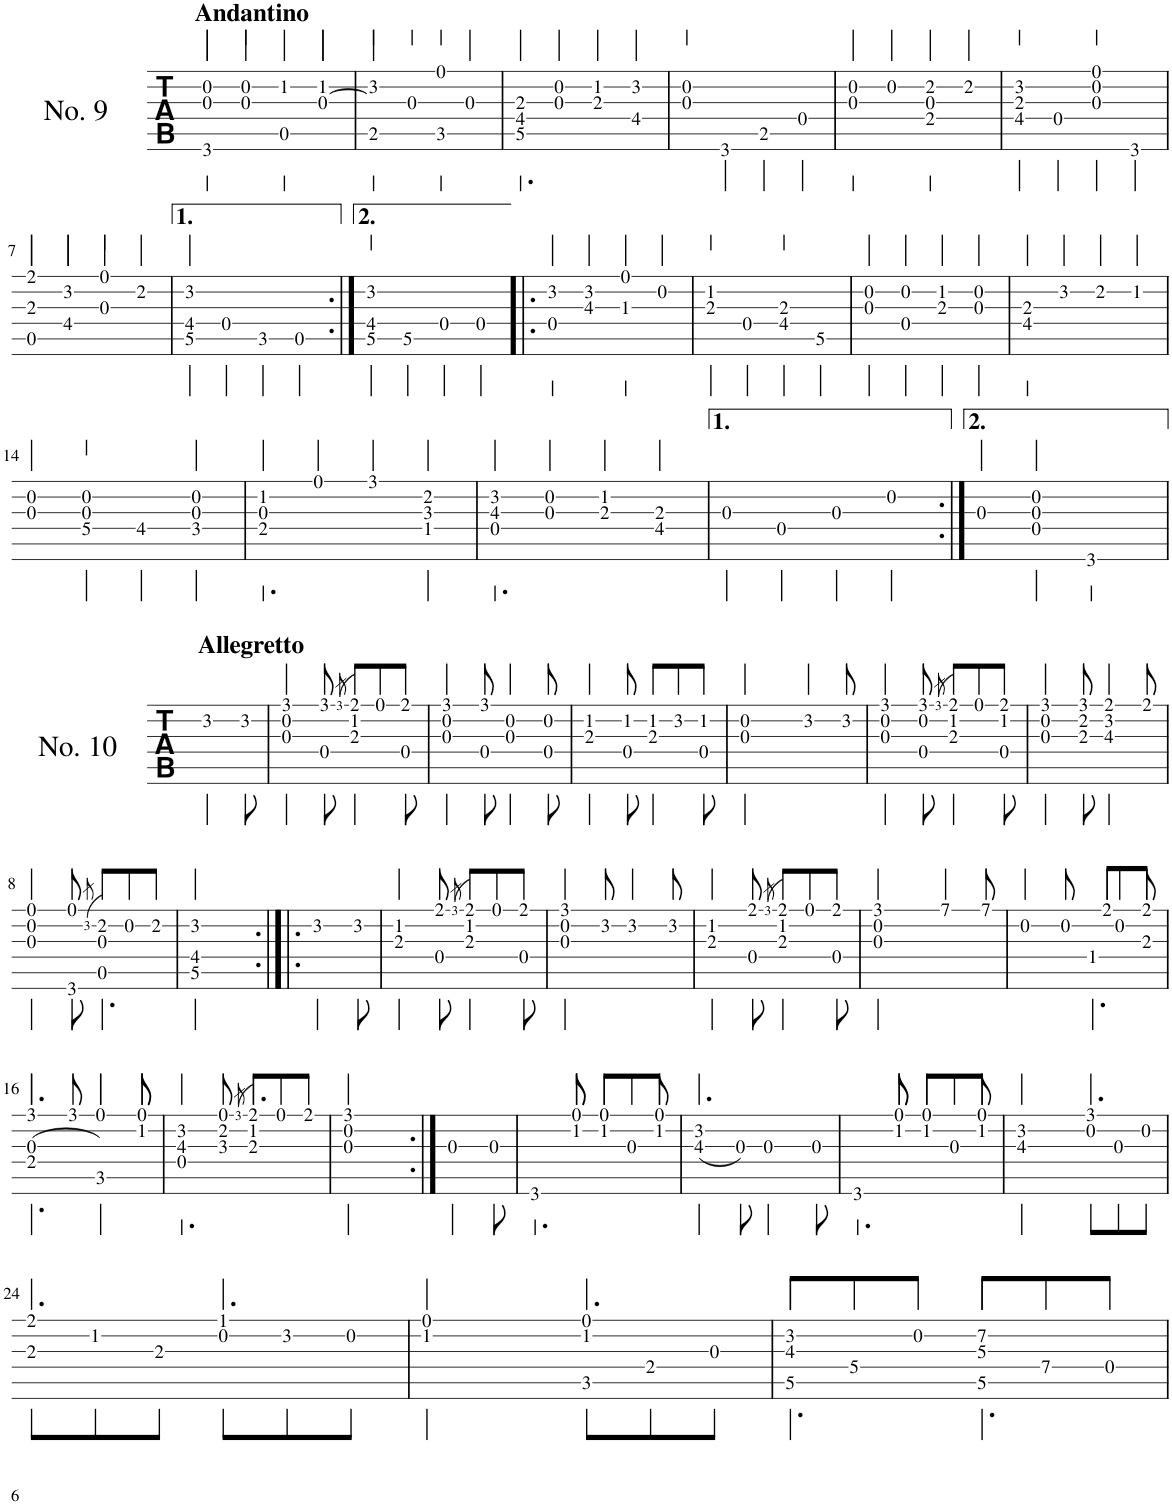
**kern
*part1
*staff1
*I"Guitar
*I'Guit.
!!LO:PB:g=z
*stria6
*
*k[f#]
*M4/4
*met(c)
=1
*^
*	*^
!LO:TX:a:t=No. 9	!	!
!LO:TX:a:B:t=Andantino	!	!
4B/	2GG\	4G/
4B/	.	2G/
4c/	2AA\	.
4c/	.	[4G/
=2	=2	=2
2d/	2BB\	4G/]
.	.	2G/
2e/	2C\	.
.	.	4G/
*	*v	*v
=3	=3
4F#/ 4A/	2.D\
4G/ 4B/	.
4A/ 4c/	.
4F#/ 4d/	4r
=4	=4
2G/ 2B/	4r
.	4GG\
2r	4BB\
.	4D\
=5	=5
4B/	2G\
4B/	.
4c#X/	2E\ 2G\
4c#/	.
=6	=6
2A/ 2d/	4F#\
.	4D\
2B/ 2e/	4G\
.	4GG\
!!LO:LB:g=z	!!
=7	=7
*	*^
4f#/	1AA	4A/
4d/	.	4F#/
4e/	.	2G/
4c#X/	.	.
*	*v	*v
=8	=8
4F#/ 4d/	4D\
4r	4D\
2r	4C\
.	4AA\
=9:|!	=9:|!
2F#/ 2d/	4D\
.	4D\
2r	4D\
.	4D\
=10!|:	=10!|:
4d/	2D\
4B/ 4d/	.
4e/	2G#X\
4B/	.
=11	=11
2c/	4A\
.	4D\
2A/	4F#\
.	4D\
=12	=12
4B/	4G\
4B/	4D\
4c/	4A\
4B/	4G\
=13	=13
4A/	2F#\
4d/	.
4c#X/	2r
4cn/	.
!!LO:LB:g=z	!!
=14	=14
4G/ 4B/	4r
2G/ 2B/	4G\
.	4F#\
4G/ 4B/	4Fn\
=15	=15
4c/	2.E\ 2.G\
4e/	.
4g/	.
4A#X/ 4c#X/	4E-X\
=16	=16
4B/ 4d/	2.D\
4G/ 4B/	.
4A/ 4c/	.
4F#/ 4A/	4r
*v	*v
=17
4G\
4D\
4G\
4B\
=18:|!
*^
4G/	4r
4G/ 4B/	4D\
2r	2GG\
*v	*v
!!LO:LB:g=z
=1
*stria6
*M6/8
*^
!LO:TX:a:t=No. 10	!
!LO:TX:a:B:t=Allegretto	!
*v	*v
4d\
8d\
=2
*^
4g/	4G\ 4B\
8g/	8D\
(8qg/	.
8f#/L)	4A\ 4c\
8e/	.
8f#/J	8D\
=3	=3
4g/	4G\ 4B\
8g/	8D\
4B/	4G\
8B/	8D\
=4	=4
4c/	4A\
8c/	8D\
8c/L	4A\
8d/	.
8c/J	8D\
=5	=5
4B/	4G\
8r	2r
4d/	.
8d/	.
=6	=6
4g/	4G\ 4B\
8g/	8D\ 8B\
(8qg/	.
8f#/L)	4A\ 4c\
8e/	.
8f#/J	8D\ 8c\
=7	=7
4g/	4G\ 4B\
8g/	8A\ 8c#X\
4f#/	4B\ 4d\
8f#/	8r
!!LO:LB:g=z	!!
=8	=8
4e/	4G\ 4B\
8e/	8GG\
(8qd/	.
8c#X/L)	4.AA\ 4.G\
8B/	.
8c#/J	.
=9	=9
4F#/ 4d/	4D\
8r	8r
*v	*v
=10:|!|:
4d\
8d\
=11
*^
4c/	4A\
8f#/	8D\
(8qg/	.
8f#/L)	4A\ 4c\
8e/	.
8f#/J	8D\
=12	=12
4g/	4G\ 4B\
8d/	2r
4d/	.
8d/	.
=13	=13
4c/	4A\
8f#/	8D\
(8qg/	.
8f#/L)	4A\ 4c\
8e/	.
8f#/J	8D\
=14	=14
4g/	4G\ 4B\
8r	2r
4b/	.
8b/	.
=15	=15
*	*^
4B/	4r	4.ryy
8B/	8r	.
4f#/	4.D#X\	8D#/L
.	.	8B/
8f#/	.	8A/J
!!LO:LB:g=z	!!	!!
=16	=16	=16
4g/	4.E\	[4.G/
8g/	.	.
4e/	4C\	4G/]
8e/	8r	8c/
=17	=17	=17
4B/ 4d/	2.D\	4.ryy
8A#X/ 8c#X/ 8e/	.	.
(8qg/	.	.
8f#/L)	.	4.An/ 4.cn/
8e/	.	.
8f#/J	.	.
*	*v	*v
=18	=18
4g/	4G\ 4B\
8r	8r
*v	*v
=19:|!
4G\
8G\
=20
*^
*	*^
4r	2.GG\	4ryy
8e/	.	8c/
4e/	.	8c/L
.	.	8G/
8e/	.	8c/J
*	*v	*v
=21	=21
4.d/	(4B\
.	8G\)
8r	4G\
4r	.
.	8G\
=22	=22
*	*^
4r	2.GG\	4ryy
8e/	.	8c/
4e/	.	8c/L
.	.	8G/
8e/	.	8c/J
*	*v	*v
=23	=23
4d/	4B\
8r	8r
4.g/	8B\L
.	8G\
.	8B\J
!!LO:LB:g=z	!!
=24	=24
4.f#/	8A\L
.	8c\
.	8A\J
4.fn/	8B\L
.	8d\
.	8B\J
=25	=25
4e/	4c\
8r	8r
4.c/ 4.e/	8C\L
.	8E\
.	8G\J
=26	=26
*	*^
4B/ 4d/	4.D\	8D/L
.	.	8G/
8r	.	8B/J
4c/ 4f#/	4.D\	8D/L
.	.	8A/
8r	.	8D/J
*v	*v	*v
=
*-
